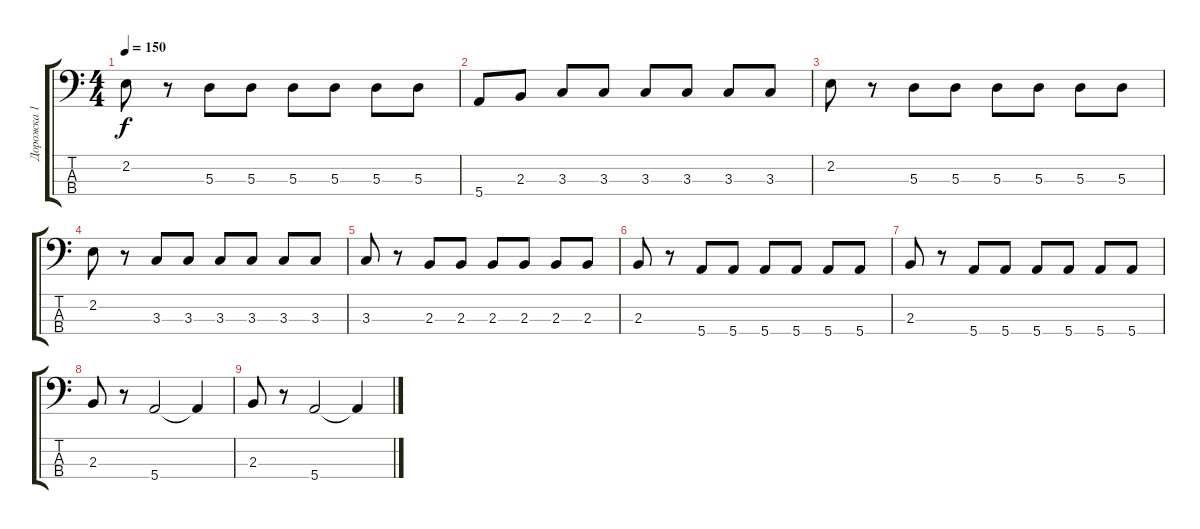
\track ("Дорожка 1" "Дорожка 1") {instrument electricbasspick}
\staff {score tabs}
\tuning (G2 D2 A1 E1) {hide}
\ts (4 4)
\tempo 150
\clef f4
\ks c
2.2.8{dy f} r.8 5.3.8 5.3.8 5.3.8 5.3.8 5.3.8 5.3.8 |
5.4.8 2.3.8 3.3.8 3.3.8 3.3.8 3.3.8 3.3.8 3.3.8 |
2.2.8 r.8 5.3.8 5.3.8 5.3.8 5.3.8 5.3.8 5.3.8 |
2.2.8 r.8 3.3.8 3.3.8 3.3.8 3.3.8 3.3.8 3.3.8 |
3.3.8 r.8 2.3.8 2.3.8 2.3.8 2.3.8 2.3.8 2.3.8 |
2.3.8 r.8 5.4.8 5.4.8 5.4.8 5.4.8 5.4.8 5.4.8 |
2.3.8 r.8 5.4.8 5.4.8 5.4.8 5.4.8 5.4.8 5.4.8 |
2.3.8 r.8 5.4.2 5.4{t}.4 |
2.3.8 r.8 5.4.2 5.4{t}.4
